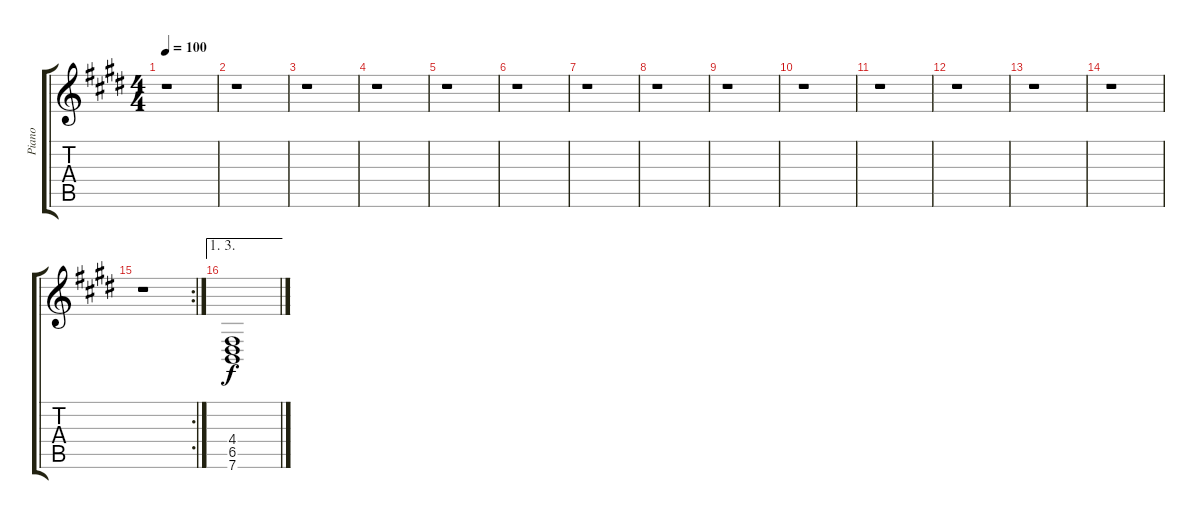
\track ("Piano" "Piano") {instrument acousticgrandpiano}
\staff {score tabs}
\tuning (E4 B3 G3 D3 A2 E2) {hide}
\ts (4 4)
\tempo 100
\clef g2
\ks e
r.1{dy f} |
r.1 |
r.1 |
r.1 |
r.1 |
r.1 |
r.1 |
r.1 |
r.1 |
r.1 |
r.1 |
r.1 |
r.1 |
r.1 |
\rc 2
r.1 |
\ae (1 3)
(4.4 6.5 7.6).1
